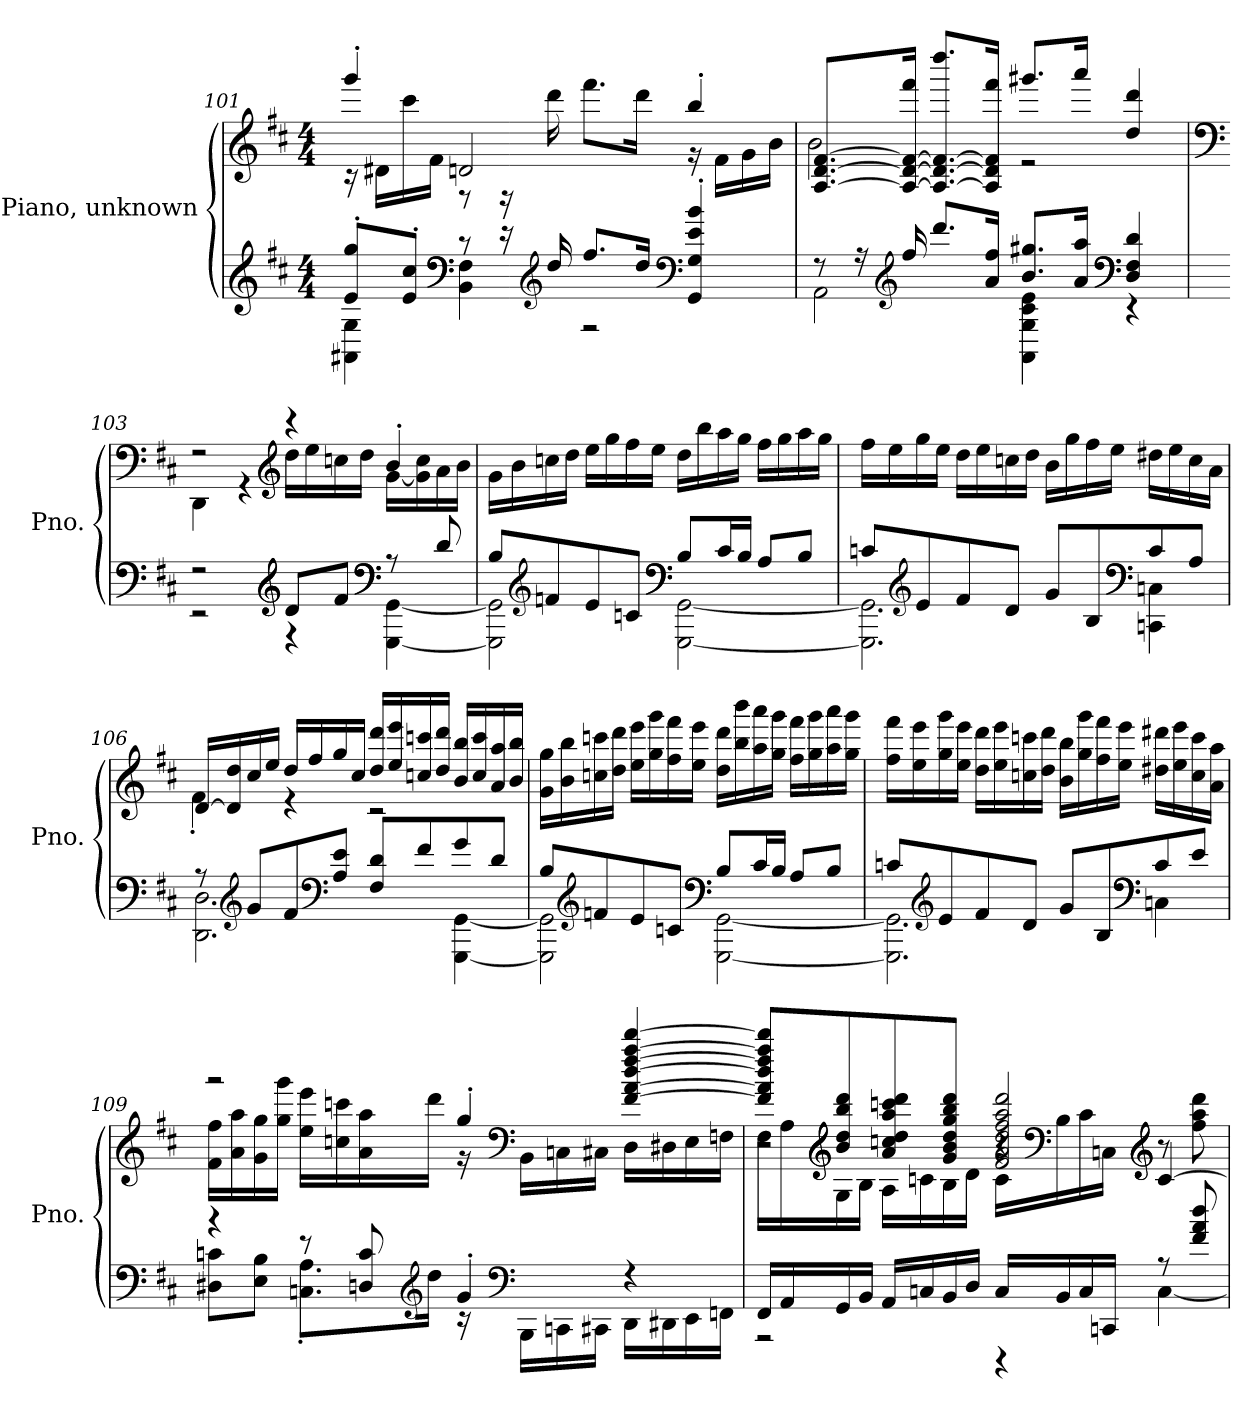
**kern	**kern
*part1	*part1
*staff2	*staff1
*I"Piano, unknown	*
*I'Pno.	*
!!LO:LB:g=z
*clefG2	*clefG2
*k[f#c#]	*k[f#c#]
*M4/4	*M4/4
=101	=101
*^	*^
8e/' 8gg/'L	4AA#X\ 4G\	4ggg'/	16r
.	.	.	16d#X\LL
8e/' 8cc#/'J	.	.	16ccc#\
.	.	.	16f#\JJ
*clefF4	*	*	*
8r	4BB\ 4F#\	2dn/	8r
16r	.	.	16r
*clefG2	*	*	*
16dd/	.	.	16ddd\
8.ff#/L	2r	.	8.fff#\L
16dd/Jk	.	.	16ddd\Jk
*clefF4	*	*	*
4GG/' 4G/' 4e/' 4b/'	.	4bb'/	16r
.	.	.	16f#\LL
.	.	.	16g\
.	.	.	16b\JJ
=102	=102	=102	=102
8r	2AA\	[8.A/ [8.d/ [8.f#/L	2b\
16r	.	.	.
*clefG2	*	*	*
16ff#/	.	16A/_ 16d/_ 16f#/_ 16fff#/Jk	.
8.ddd/L	.	8.A/_ 8.d/_ 8.f#/_ 8.dddd/L	.
16a/ 16ff#/Jk	.	16A/] 16d/] 16f#/] 16fff#/Jk	.
8.b/ 8.gg#X/L	4AA\ 4G\ 4c#\ 4e\	8.ggg#X/L	2r
16a/ 16aa/Jk	.	16aaa/Jk	.
*clefF4	*	*	*
4D/ 4F#/ 4d/	4r	4dd/ 4ddd/	.
!!LO:LB:g=z	!!
=103	=103	=103	=103
*	*	*clefF4	*
2r	2r	2r	4DD\
.	.	.	4r
*clefG2	*	*clefG2	*
8d/L	4r	4r	16dd\LL
.	.	.	16ee\
8f#/J	.	.	16ccn\
.	.	.	16dd\JJ
*clefF4	*	*	*
8r	[4GGG\ [4GG\	4b'/	[16g\LL
.	.	.	16g\] 16cc\
8d/	.	.	16a\
.	.	.	16b\JJ
*	*	*v	*v
=104	=104	=104
8B/L	2GGG\] 2GG\]	16g\LL
.	.	16b\
*clefG2	*	*
8fn/	.	16ccn\
.	.	16dd\JJ
8e/	.	16ee\LL
.	.	16gg\
8cn/J	.	16ff#\
.	.	16ee\JJ
*clefF4	*	*
8B/L	[2GGG\ [2GG\	16dd\LL
.	.	16bb\
16c/L	.	16aa\
16B/JJ	.	16gg\JJ
8A/L	.	16ff#\LL
.	.	16gg\
8B/J	.	16aa\
.	.	16gg\JJ
!!LO:LB:g=z
=105	=105	=105
8cn/L	2.GGG\] 2.GG\]	16ff#\LL
.	.	16ee\
*clefG2	*	*
8e/	.	16gg\
.	.	16ee\JJ
8f#/	.	16dd\LL
.	.	16ee\
8d/J	.	16ccn\
.	.	16dd\JJ
8g/L	.	16b\LL
.	.	16gg\
8B/	.	16ff#\
.	.	16ee\JJ
*clefF4	*	*
8c/	4CCn\ 4Cn\	16dd#X\LL
.	.	16ee\
8A/J	.	16cc\
.	.	16a\JJ
=106	=106	=106
*	*	*^
8r	2.DD\ 2.D\	[16d/LL	4f#'\
.	.	16d/] 16dd/	.
*clefG2	*	*	*
8g/L	.	16cc#/	.
.	.	16ee/JJ	.
8f#/	.	16dd/LL	4r
.	.	16ff#/	.
*clefF4	*	*	*
8A/ 8e/J	.	16gg/	.
.	.	16cc#/JJ	.
8F#/ 8d/L	.	16dd/ 16ddd/LL	2r
.	.	16ee/ 16eee/	.
8f#/	.	16ccn/ 16cccn/	.
.	.	16dd/ 16ddd/JJ	.
8g/	[4GGG\ [4GG\	16b/ 16bb/LL	.
.	.	16cc/ 16ccc/	.
8d/J	.	16a/ 16aa/	.
.	.	16b/ 16bb/JJ	.
*	*	*v	*v
!!LO:LB:g=z
=107	=107	=107
8B/L	2GGG\] 2GG\]	16g\ 16gg\LL
.	.	16b\ 16bb\
*clefG2	*	*
8fn/	.	16ccn\ 16cccn\
.	.	16dd\ 16ddd\JJ
8e/	.	16ee\ 16eee\LL
.	.	16gg\ 16ggg\
8cn/J	.	16ff#\ 16fff#\
.	.	16ee\ 16eee\JJ
*clefF4	*	*
8B/L	[2GGG\ [2GG\	16dd\ 16ddd\LL
.	.	16bb\ 16bbb\
16c/L	.	16aa\ 16aaa\
16B/JJ	.	16gg\ 16ggg\JJ
8A/L	.	16ff#\ 16fff#\LL
.	.	16gg\ 16ggg\
8B/J	.	16aa\ 16aaa\
.	.	16gg\ 16ggg\JJ
!!LO:LB:g=z
=108	=108	=108
8cn/L	2.GGG\] 2.GG\]	16ff#\ 16fff#\LL
.	.	16ee\ 16eee\
*clefG2	*	*
8e/	.	16gg\ 16ggg\
.	.	16ee\ 16eee\JJ
8f#/	.	16dd\ 16ddd\LL
.	.	16ee\ 16eee\
8d/J	.	16ccn\ 16cccn\
.	.	16dd\ 16ddd\JJ
8g/L	.	16b\ 16bb\LL
.	.	16gg\ 16ggg\
8B/	.	16ff#\ 16fff#\
.	.	16ee\ 16eee\JJ
*clefF4	*	*
8c/	4Cn\	16dd#X\ 16ddd#X\LL
.	.	16ee\ 16eee\
8e/J	.	16cc\ 16ccc\
.	.	16a\ 16aa\JJ
!!LO:PB:g=z
=109	=109	=109
*	*	*^
4r	8D#X\ 8cn\L	2r	16f#\ 16ff#\LL
.	.	.	16a\ 16aa\
.	8E\ 8B\J	.	16g\ 16gg\
.	.	.	16gg\ 16ggg\JJ
8r	8.Cn\' 8.A\'L	.	16ee\ 16eee\LL
.	.	.	16ccn\ 16cccn\
8Dn/ 8c/	.	.	16a\ 16aa\
*clefG2	*	*	*
.	16dd\Jk	.	16ddd\JJ
4g'/	16r	4gg'/	16r
*clefF4	*	*clefF4	*
.	16BBB\LL	.	16BB\LL
.	16CCn\	.	16Cn\
.	16CC#X\JJ	.	16C#X\JJ
4r	16DD\LL	[4f#/ [4a/ [4dd/ [4ff#/ [4aa/ [4ddd/	16D\LL
.	16DD#X\	.	16D#X\
.	16EE\	.	16E\
.	16FFn\JJ	.	16Fn\JJ
!!LO:LB:g=z
=110	=110	=110	=110
*	*	*	*^
16FF#/LL	2r	8f#/] 8a/] 8dd/] 8ff#/] 8aa/] 8ddd/]L	16F#\LL	2r
16AA/	.	.	16A\	.
*	*	*clefG2	*	*
16GG/	.	8b/ 8dd/ 8bb/ 8ddd/	16G\	.
16BB/JJ	.	.	16B\JJ	.
16AA/LL	.	8a/ 8ccn/ 8dd/ 8aa/ 8cccn/ 8ddd/	16A\LL	.
16Cn/	.	.	16cn\	.
16BB/	.	8g/ 8b/ 8dd/ 8gg/ 8bb/ 8ddd/J	16B\	.
16D/JJ	.	.	16d\JJ	.
16C/LL	4r	2f#/ 2a/ 2dd/ 2ff#/ 2aa/ 2ddd/	16c\LL	4r
*	*	*clefF4	*	*
16BB/	.	.	16B\	.
16C/	.	.	16c\	.
16CCn/JJ	.	.	16Cn\JJ	.
*	*	*clefG2	*	*
8r	[4C\	.	8r	[4c/
8f#/ 8a/ 8dd/	.	.	8ff#\ 8aa\ 8ddd\	.
*v	*v	*	*	*
*	*v	*v	*v
=	=
*-	*-
